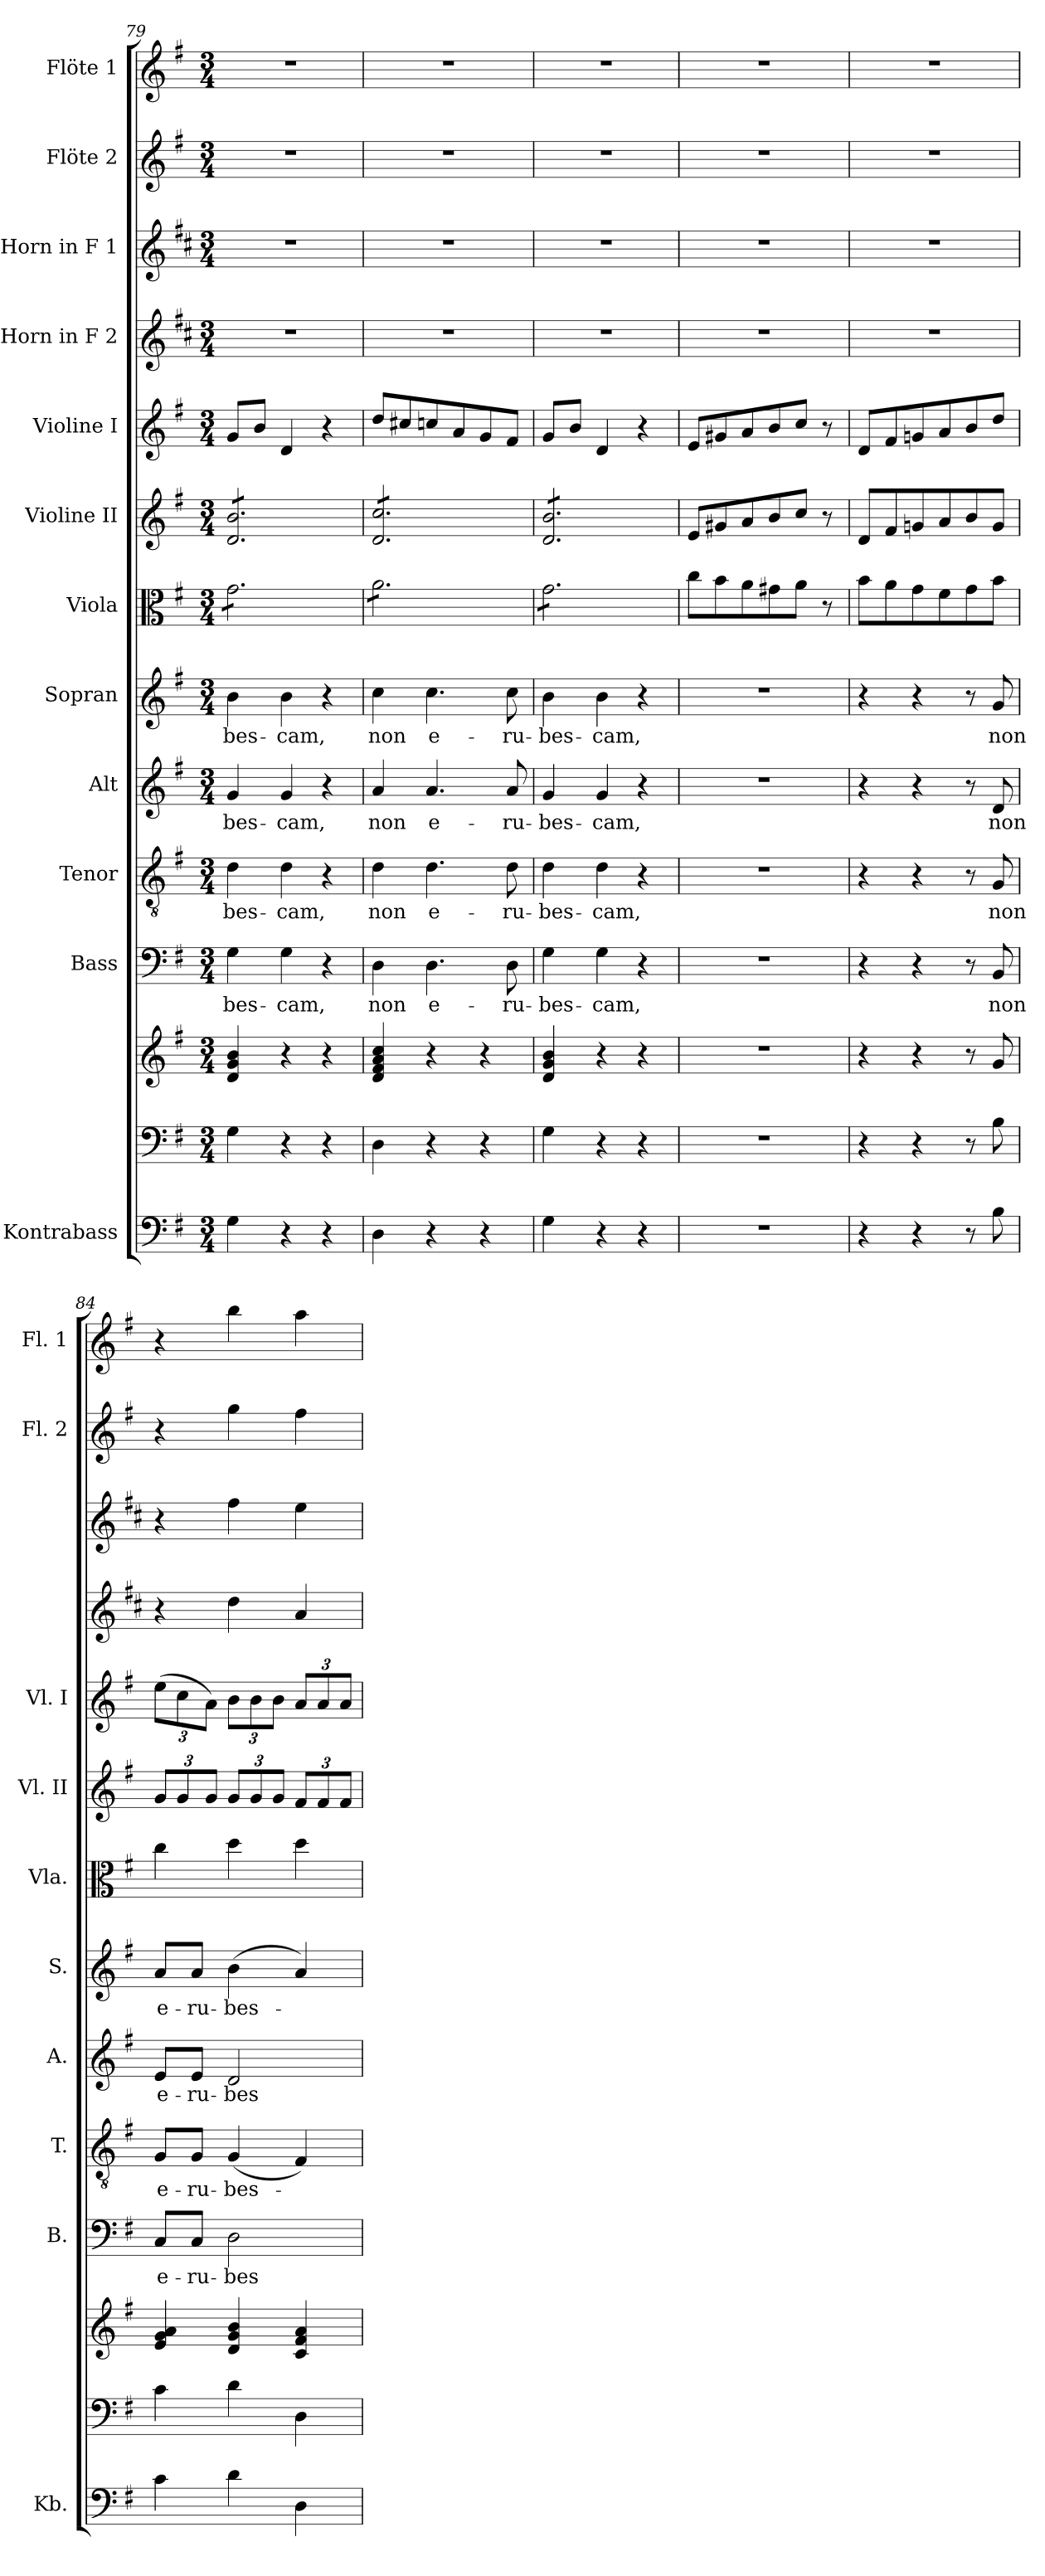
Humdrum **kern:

**kern	**kern	**kern	**kern	**text	**kern	**text	**kern	**text	**kern	**text	**kern	**kern	**kern	**kern	**kern	**kern	**kern
*part13	*part12	*part12	*part11	*part11	*part10	*part10	*part9	*part9	*part8	*part8	*part7	*part6	*part5	*part4	*part3	*part2	*part1
*staff14	*staff13	*staff12	*staff11	*staff11	*staff10	*staff10	*staff9	*staff9	*staff8	*staff8	*staff7	*staff6	*staff5	*staff4	*staff3	*staff2	*staff1
*I"Kontrabass	*	*	*I"Bass	*	*I"Tenor	*	*I"Alt	*	*I"Sopran	*	*I"Viola	*I"Violine II	*I"Violine I	*I"Horn in F 2	*I"Horn in F 1	*I"Flöte 2	*I"Flöte 1
*I'Kb.	*	*	*I'B.	*	*I'T.	*	*I'A.	*	*I'S.	*	*I'Vla.	*I'Vl. II	*I'Vl. I	*	*	*I'Fl. 2	*I'Fl. 1
*clefF4	*clefF4	*clefG2	*clefF4	*	*clefGv2	*	*clefG2	*	*clefG2	*	*clefC3	*clefG2	*clefG2	*clefG2	*clefG2	*clefG2	*clefG2
*ITrd7c12	*	*	*	*	*	*	*	*	*	*	*	*	*	*ITrd4c7	*ITrd4c7	*	*
*k[f#]	*k[f#]	*k[f#]	*k[f#]	*	*k[f#]	*	*k[f#]	*	*k[f#]	*	*k[f#]	*k[f#]	*k[f#]	*k[f#]	*k[f#]	*k[f#]	*k[f#]
*G:	*G:	*G:	*G:	*	*G:	*	*G:	*	*G:	*	*G:	*G:	*G:	*G:	*G:	*G:	*G:
*M3/4	*M3/4	*M3/4	*M3/4	*	*M3/4	*	*M3/4	*	*M3/4	*	*M3/4	*M3/4	*M3/4	*M3/4	*M3/4	*M3/4	*M3/4
=79	=79	=79	=79	=79	=79	=79	=79	=79	=79	=79	=79	=79	=79	=79	=79	=79	=79
!	!	!	!	!LO:LY:b	!	!LO:LY:b	!	!LO:LY:b	!	!LO:LY:b	!	!	!	!	!	!	!
*	*	*	*	*	*	*	*	*	*	*	*tremolo	*	*	*	*	*	*
*	*	*	*	*	*	*	*	*	*	*	*	*tremolo	*	*	*	*	*
4GG\	4G\	4d/ 4g/ 4b/	4G\	-bes-	4d\	-bes-	4g/	-bes-	4b\	-bes-	8g\L	8d/ 8b/L	8g/L	2.r	2.r	2.r	2.r
.	.	.	.	.	.	.	.	.	.	.	8g\	8d/ 8b/	8b/J	.	.	.	.
!	!	!	!	!LO:LY:b	!	!LO:LY:b	!	!LO:LY:b	!	!LO:LY:b	!	!	!	!	!	!	!
4r	4r	4r	4G\	-cam,	4d\	-cam,	4g/	-cam,	4b\	-cam,	8g\	8d/ 8b/	4d/	.	.	.	.
.	.	.	.	.	.	.	.	.	.	.	8g\	8d/ 8b/	.	.	.	.	.
4r	4r	4r	4r	.	4r	.	4r	.	4r	.	8g\	8d/ 8b/	4r	.	.	.	.
.	.	.	.	.	.	.	.	.	.	.	8g\J	8d/ 8b/J	.	.	.	.	.
=80	=80	=80	=80	=80	=80	=80	=80	=80	=80	=80	=80	=80	=80	=80	=80	=80	=80
!	!	!	!	!LO:LY:b	!	!LO:LY:b	!	!LO:LY:b	!	!LO:LY:b	!	!	!	!	!	!	!
4DD\	4D\	4d/ 4f#/ 4a/ 4cc/	4D\	non	4d\	non	4a/	non	4cc\	non	8a\L	8d/ 8cc/L	8dd/L	2.r	2.r	2.r	2.r
.	.	.	.	.	.	.	.	.	.	.	8a\	8d/ 8cc/	8cc#X/	.	.	.	.
!	!	!	!	!LO:LY:b	!	!LO:LY:b	!	!LO:LY:b	!	!LO:LY:b	!	!	!	!	!	!	!
4r	4r	4r	4.D\	e-	4.d\	e-	4.a/	e-	4.cc\	e-	8a\	8d/ 8cc/	8ccn/	.	.	.	.
.	.	.	.	.	.	.	.	.	.	.	8a\	8d/ 8cc/	8a/	.	.	.	.
4r	4r	4r	.	.	.	.	.	.	.	.	8a\	8d/ 8cc/	8g/	.	.	.	.
!	!	!	!	!LO:LY:b	!	!LO:LY:b	!	!LO:LY:b	!	!LO:LY:b	!	!	!	!	!	!	!
.	.	.	8D\	-ru-	8d\	-ru-	8a/	-ru-	8cc\	-ru-	8a\J	8d/ 8cc/J	8f#/J	.	.	.	.
=81	=81	=81	=81	=81	=81	=81	=81	=81	=81	=81	=81	=81	=81	=81	=81	=81	=81
!	!	!	!	!LO:LY:b	!	!LO:LY:b	!	!LO:LY:b	!	!LO:LY:b	!	!	!	!	!	!	!
4GG\	4G\	4d/ 4g/ 4b/	4G\	-bes-	4d\	-bes-	4g/	-bes-	4b\	-bes-	8g\L	8d/ 8b/L	8g/L	2.r	2.r	2.r	2.r
.	.	.	.	.	.	.	.	.	.	.	8g\	8d/ 8b/	8b/J	.	.	.	.
!	!	!	!	!LO:LY:b	!	!LO:LY:b	!	!LO:LY:b	!	!LO:LY:b	!	!	!	!	!	!	!
4r	4r	4r	4G\	-cam,	4d\	-cam,	4g/	-cam,	4b\	-cam,	8g\	8d/ 8b/	4d/	.	.	.	.
.	.	.	.	.	.	.	.	.	.	.	8g\	8d/ 8b/	.	.	.	.	.
4r	4r	4r	4r	.	4r	.	4r	.	4r	.	8g\	8d/ 8b/	4r	.	.	.	.
.	.	.	.	.	.	.	.	.	.	.	8g\J	8d/ 8b/J	.	.	.	.	.
*	*	*	*	*	*	*	*	*	*	*	*	*Xtremolo	*	*	*	*	*
*	*	*	*	*	*	*	*	*	*	*	*Xtremolo	*	*	*	*	*	*
=82	=82	=82	=82	=82	=82	=82	=82	=82	=82	=82	=82	=82	=82	=82	=82	=82	=82
2.r	2.r	2.r	2.r	.	2.r	.	2.r	.	2.r	.	8cc\L	8e/L	8e/L	2.r	2.r	2.r	2.r
.	.	.	.	.	.	.	.	.	.	.	8b\	8g#X/	8g#X/	.	.	.	.
.	.	.	.	.	.	.	.	.	.	.	8a\	8a/	8a/	.	.	.	.
.	.	.	.	.	.	.	.	.	.	.	8g#X\	8b/	8b/	.	.	.	.
.	.	.	.	.	.	.	.	.	.	.	8a\J	8cc/J	8cc/J	.	.	.	.
.	.	.	.	.	.	.	.	.	.	.	8r	8r	8r	.	.	.	.
=83	=83	=83	=83	=83	=83	=83	=83	=83	=83	=83	=83	=83	=83	=83	=83	=83	=83
4r	4r	4r	4r	.	4r	.	4r	.	4r	.	8b\L	8d/L	8d/L	2.r	2.r	2.r	2.r
.	.	.	.	.	.	.	.	.	.	.	8a\	8f#/	8f#/	.	.	.	.
4r	4r	4r	4r	.	4r	.	4r	.	4r	.	8g\	8gn/	8gn/	.	.	.	.
.	.	.	.	.	.	.	.	.	.	.	8f#\	8a/	8a/	.	.	.	.
8r	8r	8r	8r	.	8r	.	8r	.	8r	.	8g\	8b/	8b/	.	.	.	.
!	!	!	!	!LO:LY:b	!	!LO:LY:b	!	!LO:LY:b	!	!LO:LY:b	!	!	!	!	!	!	!
8BB\	8B\	8g/	8BB/	non	8G/	non	8d/	non	8g/	non	8b\J	8g/J	8dd/J	.	.	.	.
!!LO:PB:g=z
=84	=84	=84	=84	=84	=84	=84	=84	=84	=84	=84	=84	=84	=84	=84	=84	=84	=84
!	!	!	!	!LO:LY:b	!	!LO:LY:b	!	!LO:LY:b	!	!LO:LY:b	!	!	!	!	!	!	!
4C\	4c\	4e/ 4g/ 4a/	8C/L	e-	8G/L	e-	8e/L	e-	8a/L	e-	4cc\	12g/L	(>12ee\L	4r	4r	4r	4r
.	.	.	.	.	.	.	.	.	.	.	.	12g/	12cc\	.	.	.	.
!	!	!	!	!LO:LY:b	!	!LO:LY:b	!	!LO:LY:b	!	!LO:LY:b	!	!	!	!	!	!	!
.	.	.	8C/J	-ru-	8G/J	-ru-	8e/J	-ru-	8a/J	-ru-	.	.	.	.	.	.	.
.	.	.	.	.	.	.	.	.	.	.	.	12g/J	12a\J)	.	.	.	.
!	!	!	!	!LO:LY:b	!	!LO:LY:b	!	!LO:LY:b	!	!LO:LY:b	!	!	!	!	!	!	!
4D\	4d\	4d/ 4g/ 4b/	2D\	-bes-	(<4G/	-bes-	2d/	-bes-	(>4b\	-bes-	4dd\	12g/L	12b\L	4g\	4b\	4gg\	4bb\
.	.	.	.	.	.	.	.	.	.	.	.	12g/	12b\	.	.	.	.
.	.	.	.	.	.	.	.	.	.	.	.	12g/J	12b\J	.	.	.	.
4DD\	4D\	4c/ 4f#/ 4a/	.	.	4F#/)	.	.	.	4a/)	.	4dd\	12f#/L	12a/L	4d/	4a\	4ff#\	4aa\
.	.	.	.	.	.	.	.	.	.	.	.	12f#/	12a/	.	.	.	.
.	.	.	.	.	.	.	.	.	.	.	.	12f#/J	12a/J	.	.	.	.
=	=	=	=	=	=	=	=	=	=	=	=	=	=	=	=	=	=
*-	*-	*-	*-	*-	*-	*-	*-	*-	*-	*-	*-	*-	*-	*-	*-	*-	*-
